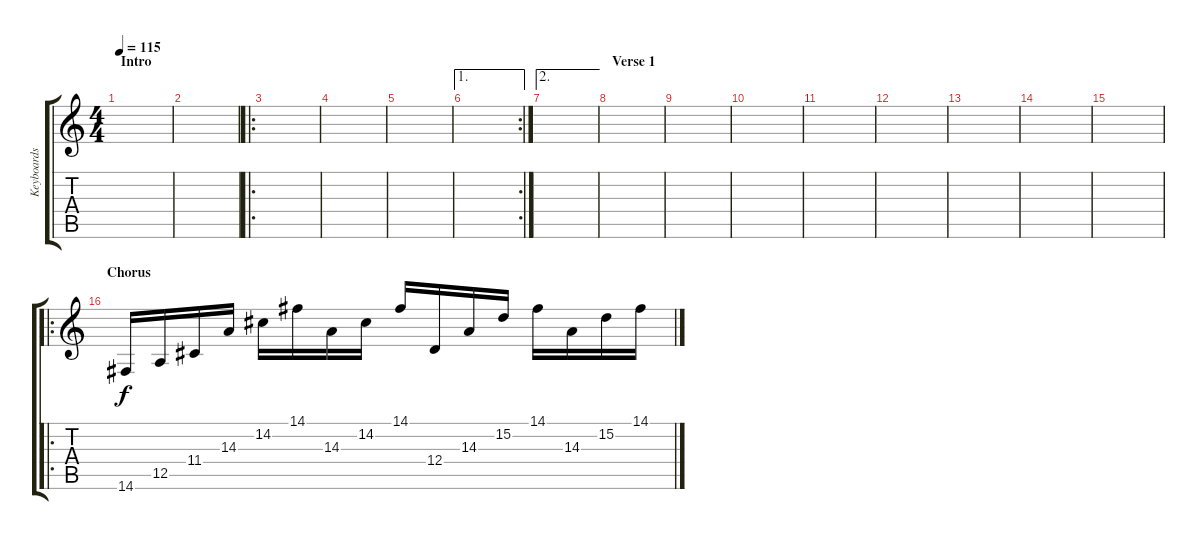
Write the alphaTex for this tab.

\track ("Keyboards 3" "Keyboards ") {instrument orchestralharp}
\staff {score tabs}
\tuning (E4 B3 G3 D3 A2 E2) {hide}
\ts (4 4)
\section ("" "Intro")
\tempo 115
\clef g2
\ks c
|
|
\ro
|
|
|
\ae 1
\rc 2
|
\ae 2
|
\section ("" "Verse 1")
|
|
|
|
|
|
|
|
\ro
\section ("" "Chorus")
14.6.16 12.5.16 11.4.16 14.3.16 14.2.16 14.1.16 14.3.16 14.2.16 14.1.16 12.4.16 14.3.16 15.2.16 14.1.16 14.3.16 15.2.16 14.1.16
